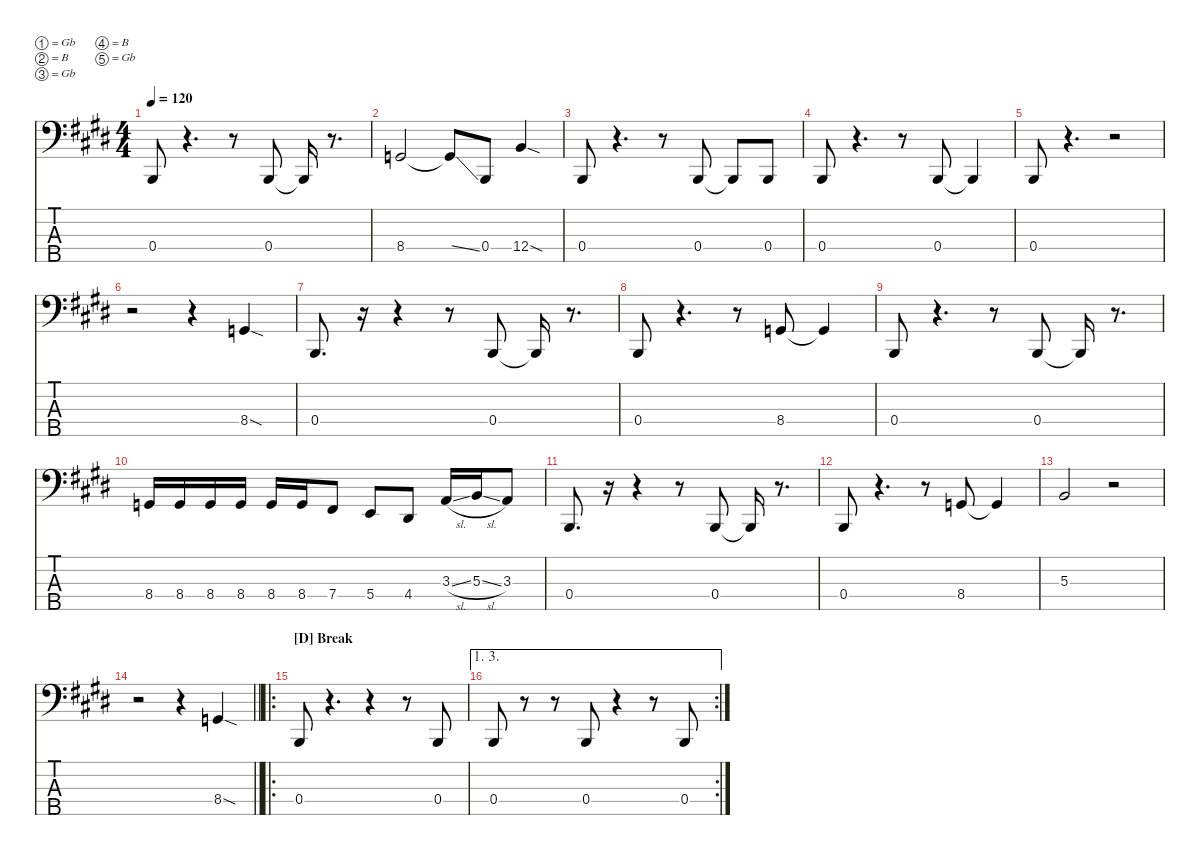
\defaultSystemsLayout 4
\hideDynamics
\bracketExtendMode nobrackets
\singleTrackTrackNamePolicy hidden
\multiTrackTrackNamePolicy hidden
\firstSystemTrackNameMode fullname
\firstSystemTrackNameOrientation horizontal
\otherSystemsTrackNameOrientation horizontal
\track ("Bass" "Bass") {multiBarRest instrument electricbassfinger}
\staff {score tabs}
\tuning (Gb2 B1 Gb1 B0 Gb0)
\ts (4 4)
\tempo 120
\clef f4
\ks e
0.4{acc forcenatural}.8{dy f} r.4{d} r.8 0.4{acc forcenatural}.8 0.4{t acc forcenatural}.16 r.8{d} |
8.4{acc forcenatural}.2 8.4{ss t acc forcenatural}.8 0.4{acc forcenatural}.8 12.4{sod acc forcenatural}.4 |
0.4{acc forcenatural}.8 r.4{d} r.8 0.4{acc forcenatural}.8 0.4{t acc forcenatural}.8 0.4{acc forcenatural}.8 |
0.4{acc forcenatural}.8 r.4{d} r.8 0.4{acc forcenatural}.8 0.4{t acc forcenatural}.4 |
0.4{acc forcenatural}.8 r.4{d} r.2 |
r.2 r.4 8.4{sod acc forcenatural}.4 |
0.4{acc forcenatural}.8{d} r.16 r.4 r.8 0.4{acc forcenatural}.8 0.4{t acc forcenatural}.16 r.8{d} |
0.4{acc forcenatural}.8 r.4{d} r.8 8.4{acc forcenatural}.8 8.4{t acc forcenatural}.4 |
0.4{acc forcenatural}.8 r.4{d} r.8 0.4{acc forcenatural}.8 0.4{t acc forcenatural}.16 r.8{d} |
8.4{acc forcenatural}.16 8.4{acc forcenatural}.16 8.4{acc forcenatural}.16 8.4{acc forcenatural}.16 8.4{acc forcenatural}.16 8.4{acc forcenatural}.16 7.4{acc #}.8 5.4{acc forcenatural}.8 4.4{acc #}.8 3.3{sl acc forcenatural}.16 5.3{sl acc forcenatural}.16 3.3{acc forcenatural}.8 |
0.4{acc forcenatural}.8{d} r.16 r.4 r.8 0.4{acc forcenatural}.8 0.4{t acc forcenatural}.16 r.8{d} |
0.4{acc forcenatural}.8 r.4{d} r.8 8.4{acc forcenatural}.8 8.4{t acc forcenatural}.4 |
5.3{acc forcenatural}.2 r.2 |
\barLineRight lightlight
r.2 r.4 8.4{sod acc forcenatural}.4 |
\ro
\section ("D" "Break")
0.4{acc forcenatural}.8 r.4{d} r.4 r.8 0.4{acc forcenatural}.8 |
\ae (1 3)
\rc 2
0.4{acc forcenatural}.8 r.8 r.8 0.4{acc forcenatural}.8 r.4 r.8 0.4{acc forcenatural}.8
